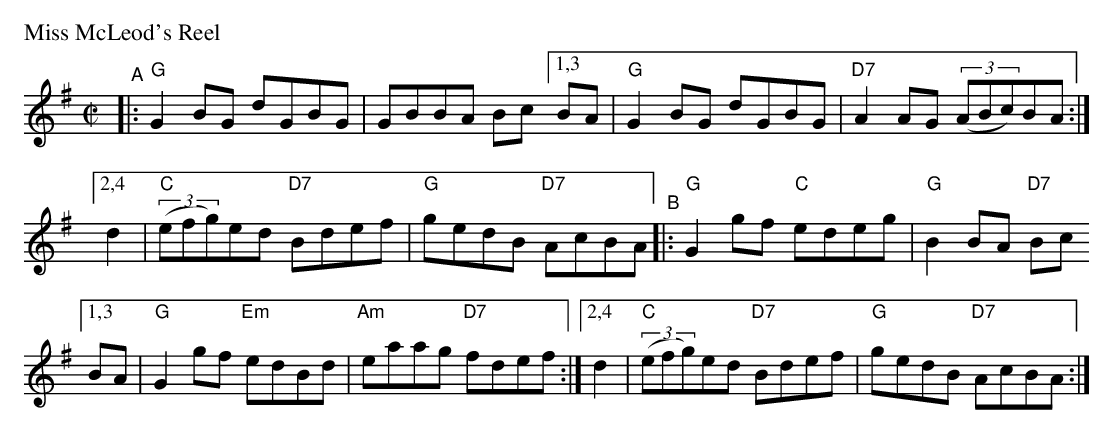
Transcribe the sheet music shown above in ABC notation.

X:1
P: Miss McLeod's Reel
M: C|
L: 1/8
K: G
"^A"|: "G"G2BG dGBG | GBBA Bc [1,3 BA | "G"G2BG dGBG | "D7"A2AG ((3ABc)BA :|
[2,4 d2 | "C"((3efg)ed "D7"Bdef | "G"gedB "D7"AcBA "^B"|: "G"G2gf "C"edeg | "G"B2BA "D7"Bc
[1,3 BA | "G"G2gf "Em"edBd | "Am"eaag "D7"fdef :|[2,4 d2 | "C"((3efg)ed "D7"Bdef | "G"gedB "D7"AcBA :|
